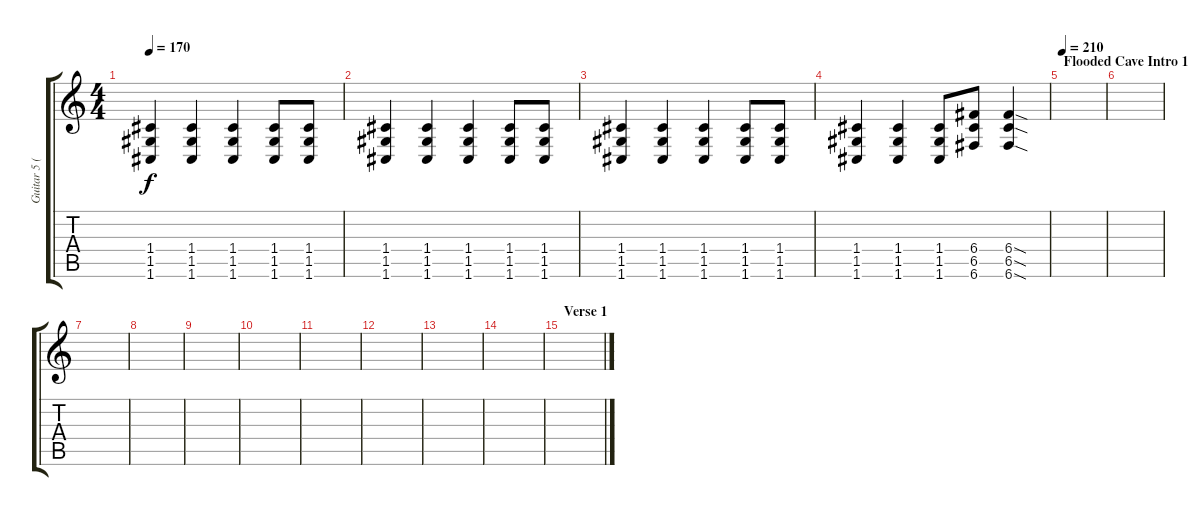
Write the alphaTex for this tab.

\track ("Guitar 5 (distortion)" "Guitar 5 (") {instrument distortionguitar}
\staff {score tabs}
\tuning (D4 A3 F3 C3 G2 C2) {hide}
\ts (4 4)
\tempo 170
\clef g2
\ks c
(1.4 1.5 1.6).4{dy f} (1.4 1.5 1.6).4 (1.4 1.5 1.6).4 (1.4 1.5 1.6).8 (1.4 1.5 1.6).8 |
(1.4 1.5 1.6).4 (1.4 1.5 1.6).4 (1.4 1.5 1.6).4 (1.4 1.5 1.6).8 (1.4 1.5 1.6).8 |
(1.4 1.5 1.6).4 (1.4 1.5 1.6).4 (1.4 1.5 1.6).4 (1.4 1.5 1.6).8 (1.4 1.5 1.6).8 |
(1.4 1.5 1.6).4 (1.4 1.5 1.6).4 (1.4 1.5 1.6).8 (6.4 6.5 6.6).8 (6.4{sod} 6.5{sod} 6.6{sod}).4 |
\section ("" "Flooded Cave Intro 1")
\tempo 210
|
|
|
|
|
|
|
|
|
|
\section ("" "Verse 1")
